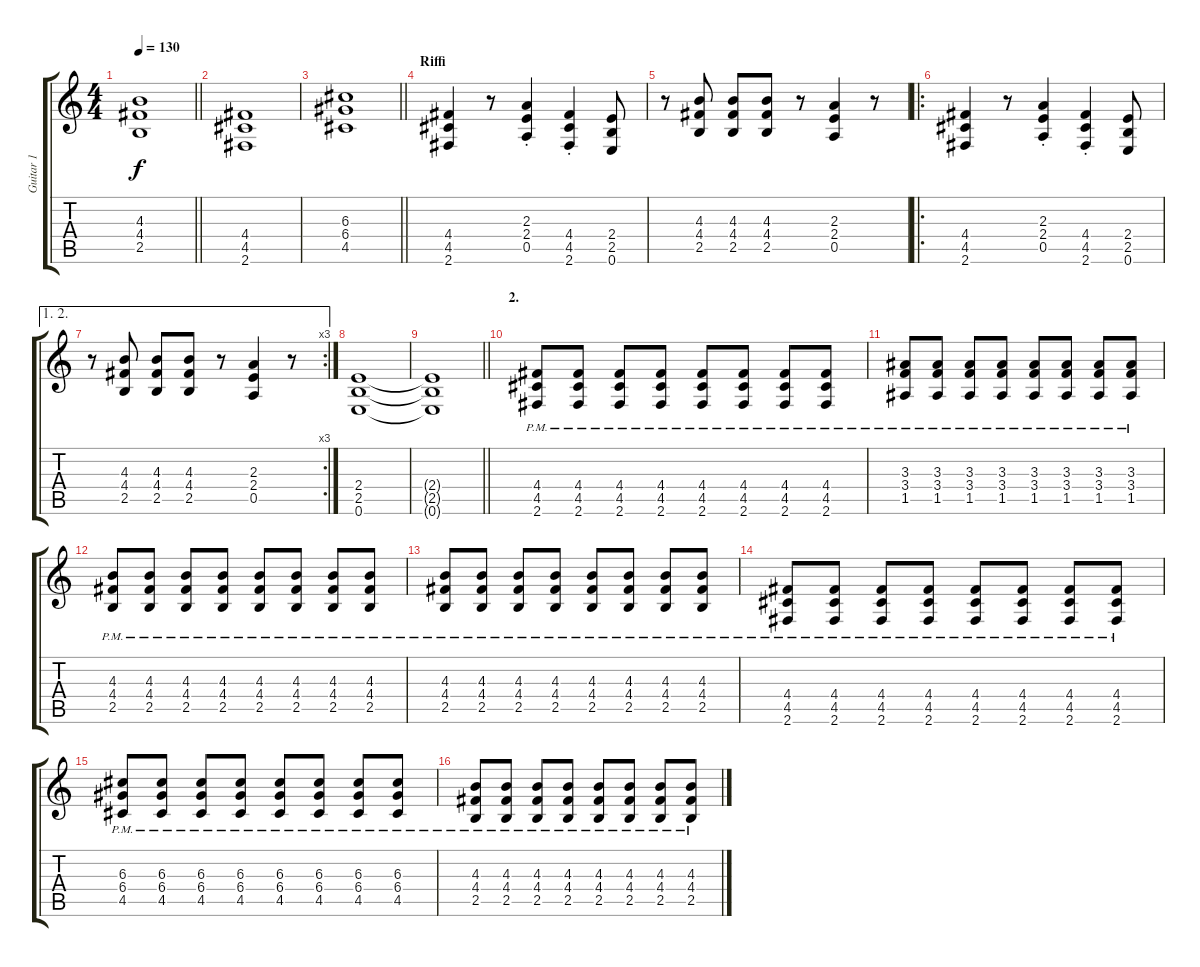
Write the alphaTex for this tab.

\track ("Guitar 1" "Guitar 1") {instrument distortionguitar}
\staff {score tabs}
\tuning (E4 B3 G3 D3 A2 E2) {hide}
\ts (4 4)
\tempo 130
\clef g2
\barLineRight lightlight
\ks c
(4.3{t} 4.4{t} 2.5{t}).1{dy f} |
(4.4 4.5 2.6).1 |
\barLineRight lightlight
(6.3 6.4 4.5).1 |
\section ("" "Riffi")
(4.4 4.5 2.6).4 r.8 (2.3{st} 2.4{st} 0.5{st}).4 (4.4{st} 4.5{st} 2.6{st}).4 (2.4 2.5 0.6).8 |
r.8 (4.3 4.4 2.5).8 (4.3 4.4 2.5).8 (4.3 4.4 2.5).8 r.8 (2.3 2.4 0.5).4 r.8 |
\ro
(4.4 4.5 2.6).4 r.8 (2.3{st} 2.4{st} 0.5{st}).4 (4.4{st} 4.5{st} 2.6{st}).4 (2.4 2.5 0.6).8 |
\ae (1 2)
\rc 3
r.8 (4.3 4.4 2.5).8 (4.3 4.4 2.5).8 (4.3 4.4 2.5).8 r.8 (2.3 2.4 0.5).4 r.8 |
(2.4 2.5 0.6).1 |
\barLineRight lightlight
(2.4{t} 2.5{t} 0.6{t}).1 |
\section ("" "2.")
(4.4{pm} 4.5{pm} 2.6{pm}).8 (4.4{pm} 4.5{pm} 2.6{pm}).8 (4.4{pm} 4.5{pm} 2.6{pm}).8 (4.4{pm} 4.5{pm} 2.6{pm}).8 (4.4{pm} 4.5{pm} 2.6{pm}).8 (4.4{pm} 4.5{pm} 2.6{pm}).8 (4.4{pm} 4.5{pm} 2.6{pm}).8 (4.4{pm} 4.5{pm} 2.6{pm}).8 |
(3.3{pm} 3.4{pm} 1.5{pm}).8 (3.3{pm} 3.4{pm} 1.5{pm}).8 (3.3{pm} 3.4{pm} 1.5{pm}).8 (3.3{pm} 3.4{pm} 1.5{pm}).8 (3.3{pm} 3.4{pm} 1.5{pm}).8 (3.3{pm} 3.4{pm} 1.5{pm}).8 (3.3{pm} 3.4{pm} 1.5{pm}).8 (3.3{pm} 3.4{pm} 1.5{pm}).8 |
(4.3{pm} 4.4{pm} 2.5{pm}).8 (4.3{pm} 4.4{pm} 2.5{pm}).8 (4.3{pm} 4.4{pm} 2.5{pm}).8 (4.3{pm} 4.4{pm} 2.5{pm}).8 (4.3{pm} 4.4{pm} 2.5{pm}).8 (4.3{pm} 4.4{pm} 2.5{pm}).8 (4.3{pm} 4.4{pm} 2.5{pm}).8 (4.3{pm} 4.4{pm} 2.5{pm}).8 |
(4.3{pm} 4.4{pm} 2.5{pm}).8 (4.3{pm} 4.4{pm} 2.5{pm}).8 (4.3{pm} 4.4{pm} 2.5{pm}).8 (4.3{pm} 4.4{pm} 2.5{pm}).8 (4.3{pm} 4.4{pm} 2.5{pm}).8 (4.3{pm} 4.4{pm} 2.5{pm}).8 (4.3{pm} 4.4{pm} 2.5{pm}).8 (4.3{pm} 4.4{pm} 2.5{pm}).8 |
(4.4 4.5 2.6{pm}).8 (4.4 4.5 2.6{pm}).8 (4.4 4.5 2.6{pm}).8 (4.4 4.5 2.6{pm}).8 (4.4 4.5 2.6{pm}).8 (4.4 4.5 2.6{pm}).8 (4.4 4.5 2.6{pm}).8 (4.4 4.5 2.6{pm}).8 |
(6.3{pm} 6.4{pm} 4.5{pm}).8 (6.3{pm} 6.4{pm} 4.5{pm}).8 (6.3{pm} 6.4{pm} 4.5{pm}).8 (6.3{pm} 6.4{pm} 4.5{pm}).8 (6.3{pm} 6.4{pm} 4.5{pm}).8 (6.3{pm} 6.4{pm} 4.5{pm}).8 (6.3{pm} 6.4{pm} 4.5{pm}).8 (6.3{pm} 6.4{pm} 4.5{pm}).8 |
(4.3{pm} 4.4{pm} 2.5{pm}).8 (4.3{pm} 4.4{pm} 2.5{pm}).8 (4.3{pm} 4.4{pm} 2.5{pm}).8 (4.3{pm} 4.4{pm} 2.5{pm}).8 (4.3{pm} 4.4{pm} 2.5{pm}).8 (4.3{pm} 4.4{pm} 2.5{pm}).8 (4.3{pm} 4.4{pm} 2.5{pm}).8 (4.3{pm} 4.4{pm} 2.5{pm}).8
